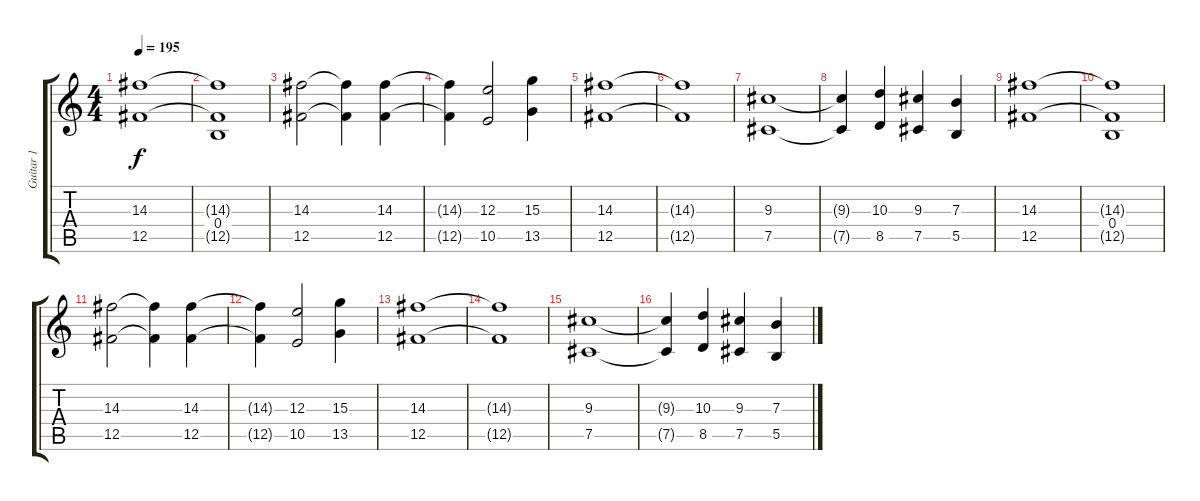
\track ("Guitar 1" "Guitar 1") {instrument distortionguitar}
\staff {score tabs}
\tuning (Db4 Ab3 E3 B2 Gb2 B1) {hide}
\ts (4 4)
\tempo 195
\clef g2
\ks c
(14.3 12.5).1{dy f instrument distortionguitar} |
(14.3{t} 0.4 12.5{t}).1 |
(14.3 12.5).2 (14.3{t} 12.5{t}).4 (14.3 12.5).4 |
(14.3{t} 12.5{t}).4 (12.3 10.5).2 (15.3 13.5).4 |
(14.3 12.5).1 |
(14.3{t} 12.5{t}).1 |
(9.3 7.5).1 |
(9.3{t} 7.5{t}).4 (10.3 8.5).4 (9.3 7.5).4 (7.3 5.5).4 |
(14.3 12.5).1 |
(14.3{t} 0.4 12.5{t}).1 |
(14.3 12.5).2 (14.3{t} 12.5{t}).4 (14.3 12.5).4 |
(14.3{t} 12.5{t}).4 (12.3 10.5).2 (15.3 13.5).4 |
(14.3 12.5).1 |
(14.3{t} 12.5{t}).1 |
(9.3 7.5).1 |
(9.3{t} 7.5{t}).4 (10.3 8.5).4 (9.3 7.5).4 (7.3 5.5).4
